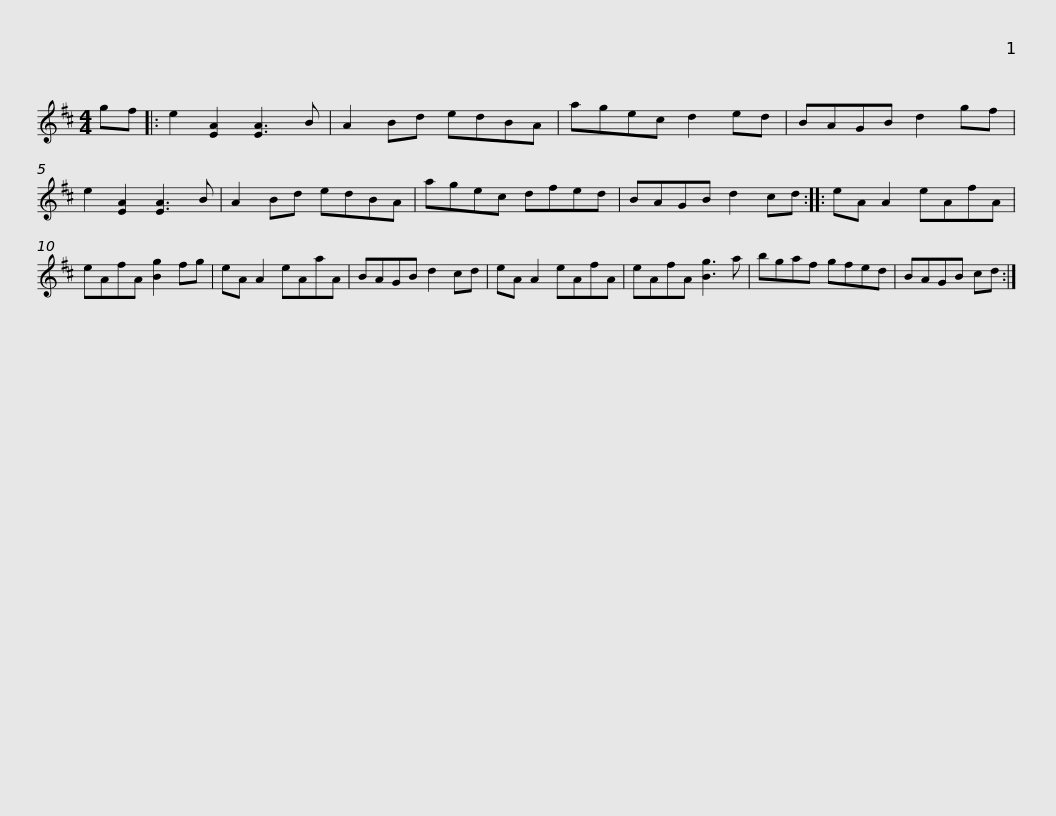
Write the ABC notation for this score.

X:1
L:1/8
M:4/4
I:linebreak $
K:D
V:1 treble
V:1
 gf |: e2 [EA]2 [EA]3 B | A2 Bd edBA | agec d2 ed | BAGB d2 gf | %5
 e2 [EA]2 [EA]3 B | A2 Bd edBA |$ agec dfed | BAGB d2 cd :: eA A2 eAfA | %10
 eAfA [Bg]2 fg | eA A2 eAaA | BAGB d2 cd |$ eA A2 eAfA | eAfA [Bg]3 a | %15
 bgaf gfed | BAGB cd :| %17
